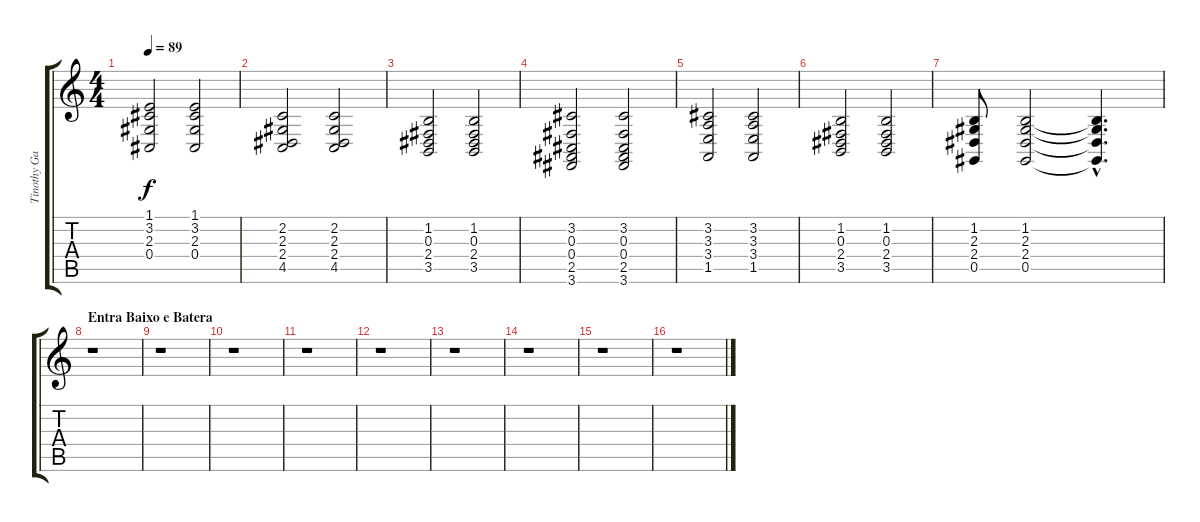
\track ("Tinothy Gaines" "Tinothy Ga") {instrument synthstrings1}
\staff {score tabs}
\tuning (Eb4 Bb3 Gb3 Db3 Ab2 Eb2) {hide}
\ts (4 4)
\tempo 89
\clef g2
\ks c
(1.1 3.2 2.3 0.4).2{dy f} (1.1 3.2 2.3 0.4).2 |
(2.2 2.3 2.4 4.5).2 (2.2 2.3 2.4 4.5).2 |
(1.2 0.3 2.4 3.5).2 (1.2 0.3 2.4 3.5).2 |
(3.2 0.3 0.4 2.5 3.6).2 (3.2 0.3 0.4 2.5 3.6).2 |
(3.2 3.3 3.4 1.5).2 (3.2 3.3 3.4 1.5).2 |
(1.2 0.3 2.4 3.5).2 (1.2 0.3 2.4 3.5).2 |
(1.2 2.3 2.4 0.5).8 (1.2 2.3 2.4 0.5).2 (1.2{hac t} 2.3{hac t} 2.4{hac t} 0.5{hac t}).4{d} |
\section ("" "Entra Baixo e Batera")
r.1 |
r.1 |
r.1 |
r.1 |
r.1 |
r.1 |
r.1 |
r.1 |
r.1
